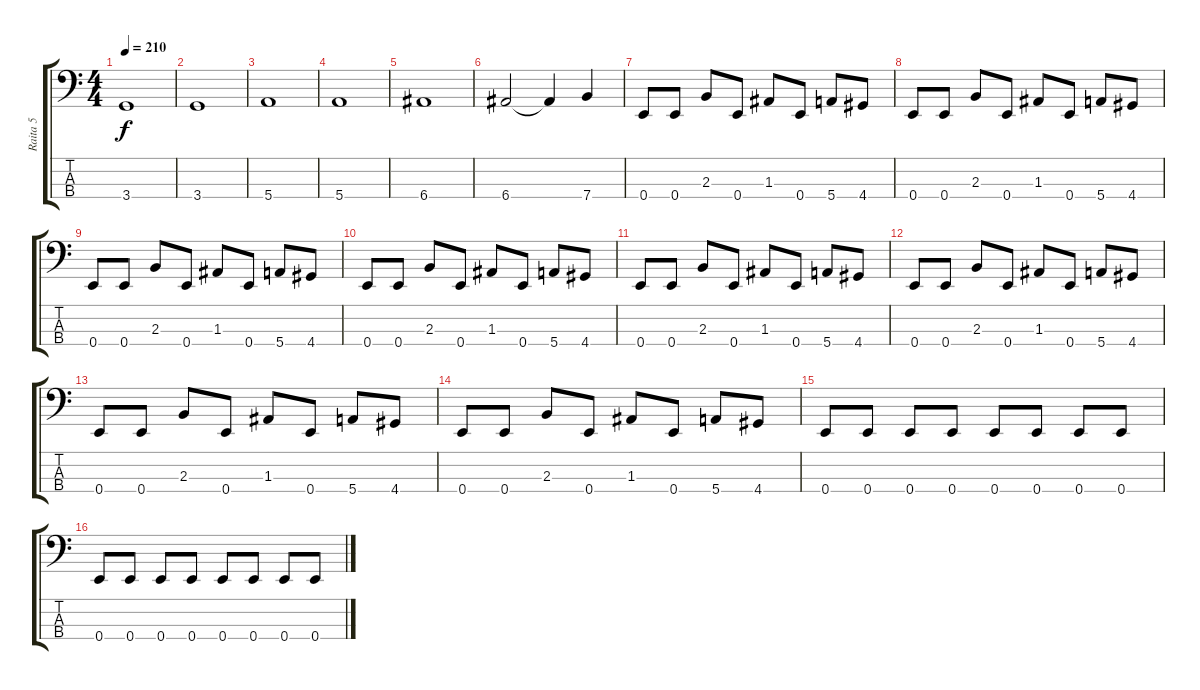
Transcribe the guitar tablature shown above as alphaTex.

\track ("Raita 5" "Raita 5") {instrument acousticguitarnylon}
\staff {score tabs}
\tuning (G2 D2 A1 E1) {hide}
\ts (4 4)
\tempo 210
\clef f4
\ks c
3.4.1{dy f} |
3.4.1 |
5.4.1 |
5.4.1 |
6.4.1 |
6.4.2 6.4{t}.4 7.4.4 |
0.4.8 0.4.8 2.3.8 0.4.8 1.3.8 0.4.8 5.4.8 4.4.8 |
0.4.8 0.4.8 2.3.8 0.4.8 1.3.8 0.4.8 5.4.8 4.4.8 |
0.4.8 0.4.8 2.3.8 0.4.8 1.3.8 0.4.8 5.4.8 4.4.8 |
0.4.8 0.4.8 2.3.8 0.4.8 1.3.8 0.4.8 5.4.8 4.4.8 |
0.4.8 0.4.8 2.3.8 0.4.8 1.3.8 0.4.8 5.4.8 4.4.8 |
0.4.8 0.4.8 2.3.8 0.4.8 1.3.8 0.4.8 5.4.8 4.4.8 |
0.4.8 0.4.8 2.3.8 0.4.8 1.3.8 0.4.8 5.4.8 4.4.8 |
0.4.8 0.4.8 2.3.8 0.4.8 1.3.8 0.4.8 5.4.8 4.4.8 |
0.4.8 0.4.8 0.4.8 0.4.8 0.4.8 0.4.8 0.4.8 0.4.8 |
0.4.8 0.4.8 0.4.8 0.4.8 0.4.8 0.4.8 0.4.8 0.4.8
